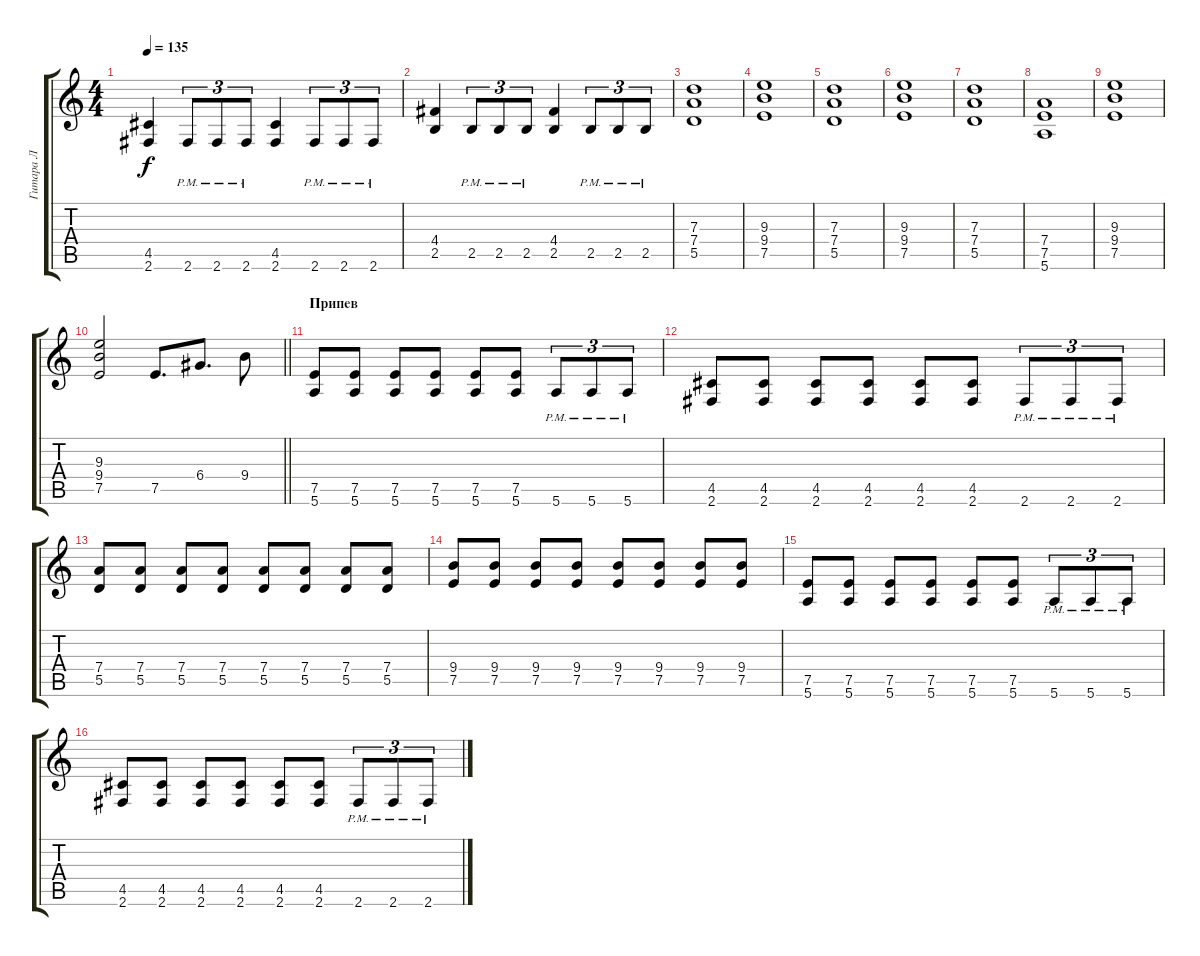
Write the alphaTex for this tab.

\track ("Гитара Л" "Гитара Л") {instrument distortionguitar}
\staff {score tabs}
\tuning (E4 B3 G3 D3 A2 E2) {hide}
\ts (4 4)
\tempo 135
\clef g2
\ks c
(4.5 2.6).4{dy f} 2.6{pm}.8{tu (3 2)} 2.6{pm}.8{tu (3 2)} 2.6{pm}.8{tu (3 2)} (4.5 2.6).4 2.6{pm}.8{tu (3 2)} 2.6{pm}.8{tu (3 2)} 2.6{pm}.8{tu (3 2)} |
(4.4 2.5).4 2.5{pm}.8{tu (3 2)} 2.5{pm}.8{tu (3 2)} 2.5{pm}.8{tu (3 2)} (4.4 2.5).4 2.5{pm}.8{tu (3 2)} 2.5{pm}.8{tu (3 2)} 2.5{pm}.8{tu (3 2)} |
(7.3 7.4 5.5).1 |
(9.3 9.4 7.5).1 |
(7.3 7.4 5.5).1 |
(9.3 9.4 7.5).1 |
(7.3 7.4 5.5).1 |
(7.4 7.5 5.6).1 |
(9.3 9.4 7.5).1 |
\barLineRight lightlight
(9.3 9.4 7.5).2 7.5.8{d} 6.4.8{d} 9.4.8 |
\section ("" "Припев")
(7.5 5.6).8 (7.5 5.6).8 (7.5 5.6).8 (7.5 5.6).8 (7.5 5.6).8 (7.5 5.6).8 5.6{pm}.8{tu (3 2)} 5.6{pm}.8{tu (3 2)} 5.6{pm}.8{tu (3 2)} |
(4.5 2.6).8 (4.5 2.6).8 (4.5 2.6).8 (4.5 2.6).8 (4.5 2.6).8 (4.5 2.6).8 2.6{pm}.8{tu (3 2)} 2.6{pm}.8{tu (3 2)} 2.6{pm}.8{tu (3 2)} |
(7.4 5.5).8 (7.4 5.5).8 (7.4 5.5).8 (7.4 5.5).8 (7.4 5.5).8 (7.4 5.5).8 (7.4 5.5).8 (7.4 5.5).8 |
(9.4 7.5).8 (9.4 7.5).8 (9.4 7.5).8 (9.4 7.5).8 (9.4 7.5).8 (9.4 7.5).8 (9.4 7.5).8 (9.4 7.5).8 |
(7.5 5.6).8 (7.5 5.6).8 (7.5 5.6).8 (7.5 5.6).8 (7.5 5.6).8 (7.5 5.6).8 5.6{pm}.8{tu (3 2)} 5.6{pm}.8{tu (3 2)} 5.6{pm}.8{tu (3 2)} |
(4.5 2.6).8 (4.5 2.6).8 (4.5 2.6).8 (4.5 2.6).8 (4.5 2.6).8 (4.5 2.6).8 2.6{pm}.8{tu (3 2)} 2.6{pm}.8{tu (3 2)} 2.6{pm}.8{tu (3 2)}
